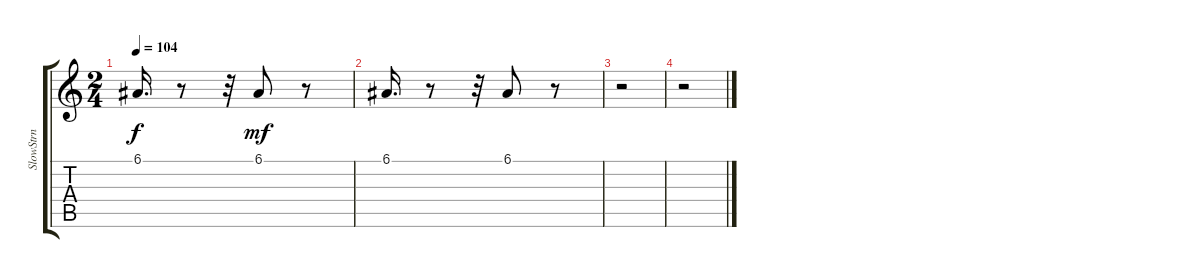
\track ("SlowStrn" "SlowStrn") {instrument stringensemble2}
\staff {score tabs}
\tuning (E4 B3 G3 D3 A2 E2) {hide}
\ts (2 4)
\tempo 104
\clef g2
\ks c
6.1.16{d dy f} r.8 r.32 6.1.8{dy mf} r.8 |
6.1.16{d} r.8 r.32 6.1.8 r.8 |
r.2 |
r.2
